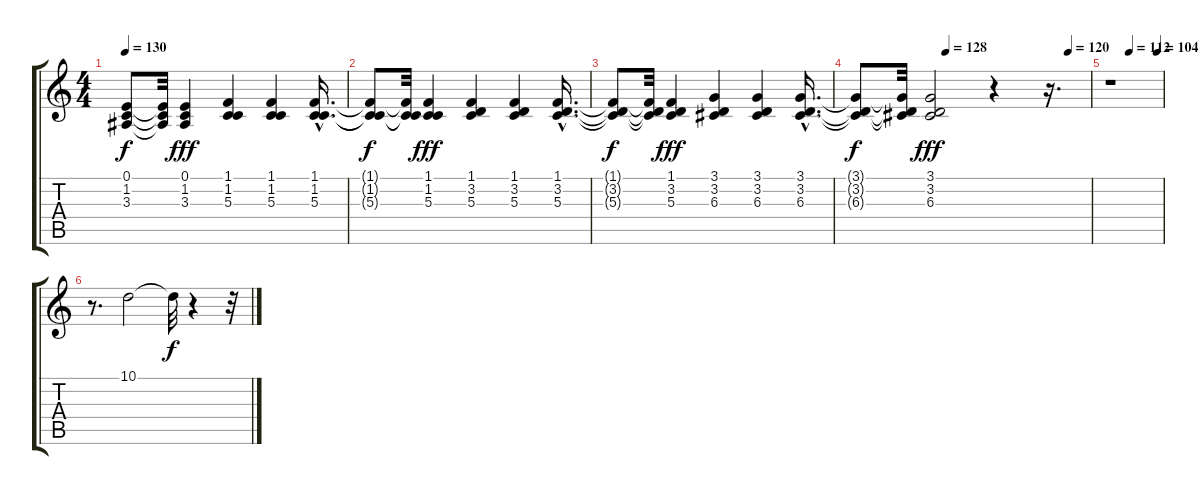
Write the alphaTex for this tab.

\track "" {instrument acousticgrandpiano}
\staff {score tabs}
\tuning (E4 B3 G3 D3 A2 E2) {hide}
\ts (4 4)
\tempo 130
\clef g2
\ks c
(0.1{t} 1.2{t} 3.3{t}).8{dy f} (0.1{t} 1.2{t} 3.3{t}).32 (0.1 1.2 3.3).4{dy fff volume 16} (1.1 1.2 5.3).4{volume 16} (1.1 1.2 5.3).4{volume 16} (1.1{hac} 1.2{hac} 5.3{hac}).16{d volume 16} |
(1.1{t} 1.2{t} 5.3{t}).8{dy f} (1.1{t} 1.2{t} 5.3{t}).32 (1.1 1.2 5.3).4{dy fff volume 16} (1.1 3.2 5.3).4{volume 16} (1.1 3.2 5.3).4{volume 16} (1.1{hac} 3.2{hac} 5.3{hac}).16{d volume 16} |
(1.1{t} 3.2{t} 5.3{t}).8{dy f} (1.1{t} 3.2{t} 5.3{t}).32 (1.1 3.2 5.3).4{dy fff volume 16} (3.1 3.2 6.3).4{volume 16} (3.1 3.2 6.3).4{volume 16} (3.1{hac} 3.2{hac} 6.3{hac}).16{d volume 16} |
\tempo (128 0.375)
\tempo (120 0.90625)
(3.1{t} 3.2{t} 6.3{t}).8{dy f} (3.1{t} 3.2{t} 6.3{t}).32 (3.1 3.2 6.3).2{dy fff volume 16} r.4 r.16{d} |
\tempo (112 0.375)
\tempo (104 0.90625)
r.1 |
r.8{d} 10.1.2{volume 15 balance 5 instrument acousticgrandpiano} 10.1{t}.32{dy f} r.4 r.32
